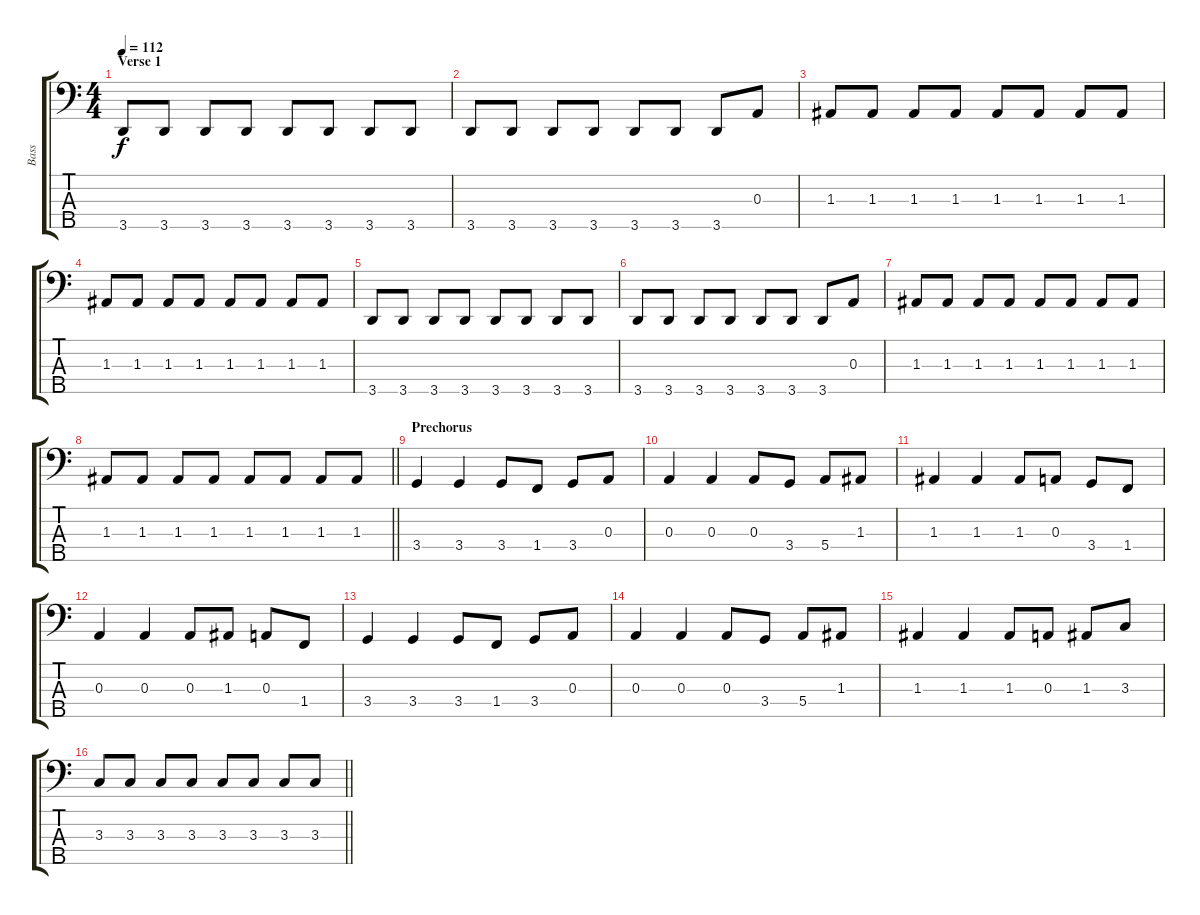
\track ("Bass" "Bass") {instrument electricbassfinger}
\staff {score tabs}
\tuning (G2 D2 A1 E1 B0) {hide}
\ts (4 4)
\section ("" "Verse 1")
\tempo 112
\clef f4
\ks c
3.5.8{dy f} 3.5.8 3.5.8 3.5.8 3.5.8 3.5.8 3.5.8 3.5.8 |
3.5.8 3.5.8 3.5.8 3.5.8 3.5.8 3.5.8 3.5.8 0.3.8 |
1.3.8 1.3.8 1.3.8 1.3.8 1.3.8 1.3.8 1.3.8 1.3.8 |
1.3.8 1.3.8 1.3.8 1.3.8 1.3.8 1.3.8 1.3.8 1.3.8 |
3.5.8 3.5.8 3.5.8 3.5.8 3.5.8 3.5.8 3.5.8 3.5.8 |
3.5.8 3.5.8 3.5.8 3.5.8 3.5.8 3.5.8 3.5.8 0.3.8 |
1.3.8 1.3.8 1.3.8 1.3.8 1.3.8 1.3.8 1.3.8 1.3.8 |
\barLineRight lightlight
1.3.8 1.3.8 1.3.8 1.3.8 1.3.8 1.3.8 1.3.8 1.3.8 |
\section ("" "Prechorus")
3.4.4 3.4.4 3.4.8 1.4.8 3.4.8 0.3.8 |
0.3.4 0.3.4 0.3.8 3.4.8 5.4.8 1.3.8 |
1.3.4 1.3.4 1.3.8 0.3.8 3.4.8 1.4.8 |
0.3.4 0.3.4 0.3.8 1.3.8 0.3.8 1.4.8 |
3.4.4 3.4.4 3.4.8 1.4.8 3.4.8 0.3.8 |
0.3.4 0.3.4 0.3.8 3.4.8 5.4.8 1.3.8 |
1.3.4 1.3.4 1.3.8 0.3.8 1.3.8 3.3.8 |
\barLineRight lightlight
3.3.8 3.3.8 3.3.8 3.3.8 3.3.8 3.3.8 3.3.8 3.3.8
